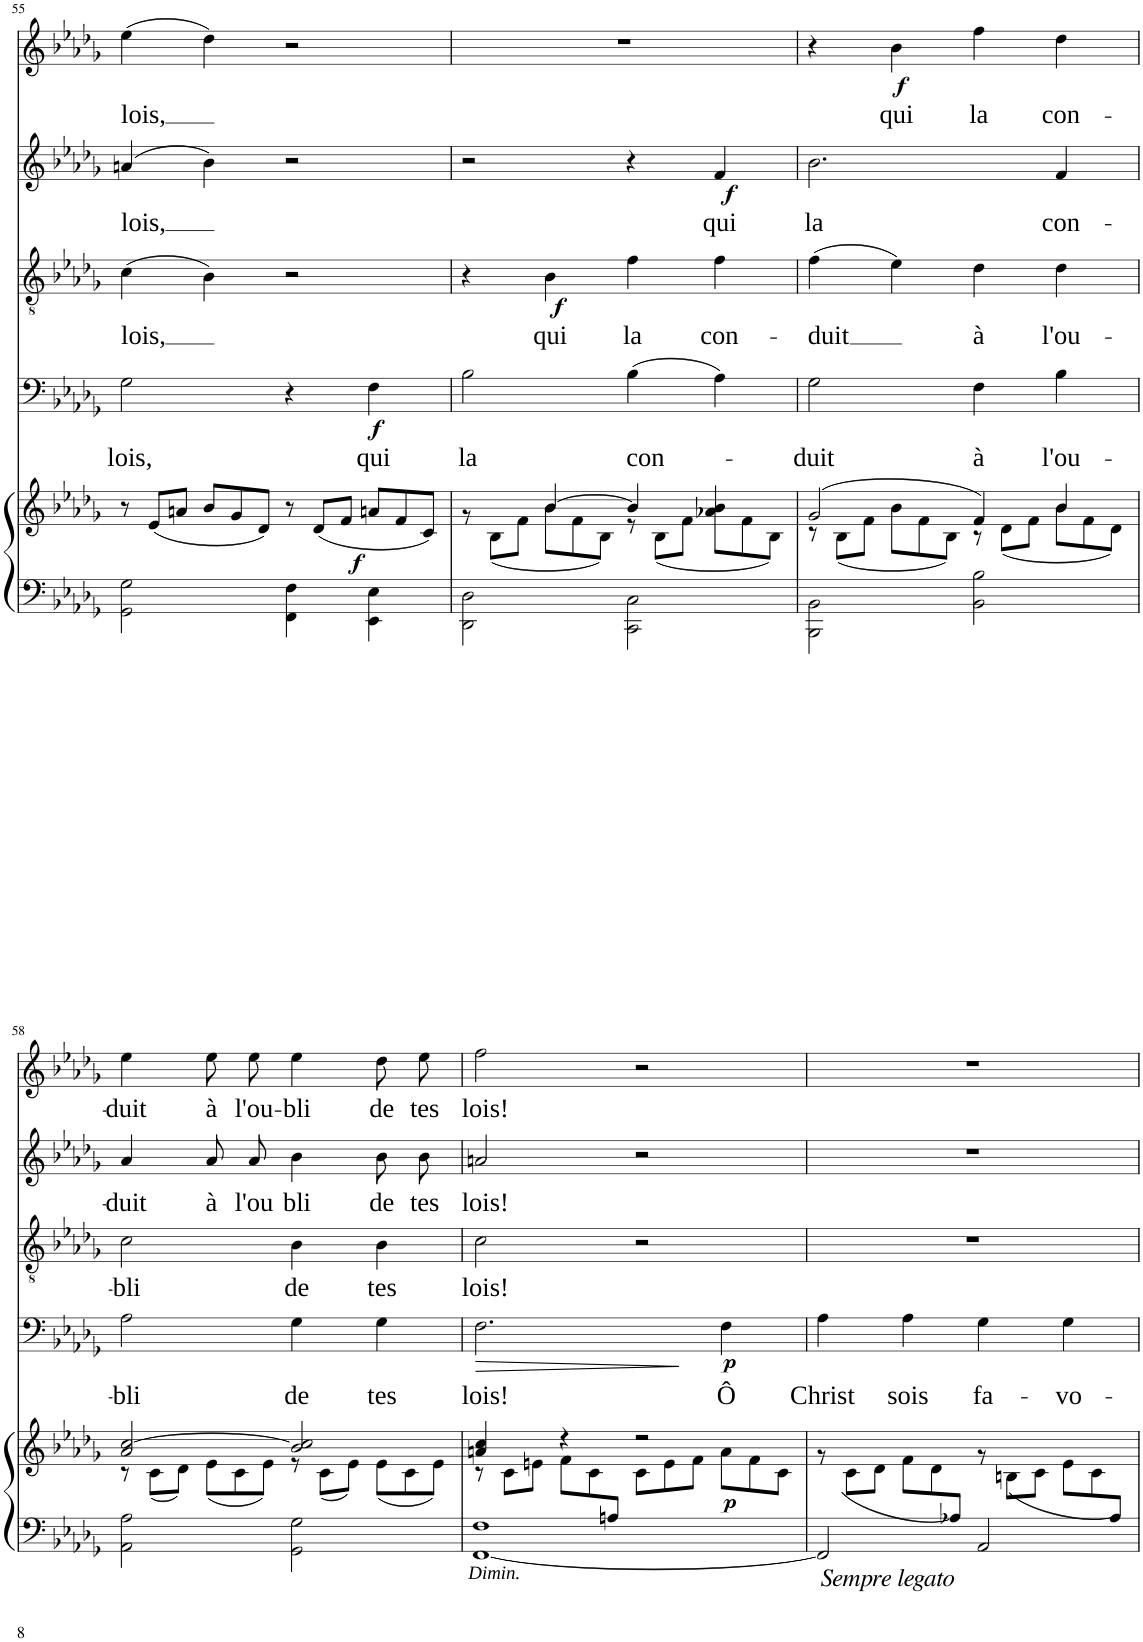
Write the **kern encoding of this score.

**kern	**kern	**dynam	**kern	**text	**dynam	**kern	**text	**dynam	**kern	**text	**dynam	**kern	**text	**dynam
*part5	*part5	*part5	*part4	*part4	*part4	*part3	*part3	*part3	*part2	*part2	*part2	*part1	*part1	*part1
*staff6	*staff5	*staff5/6	*staff4	*staff4	*staff4	*staff3	*staff3	*staff3	*staff2	*staff2	*staff2	*staff1	*staff1	*staff1
*I"ORGUE ou PIANO	*	*	*I"BASSES	*	*	*I"TÉNORS	*	*	*I"CONTRALTOS	*	*	*I"SOPRANOS	*	*
*I'Pno	*	*	*	*	*	*	*	*	*	*	*	*	*	*
!!LO:PB:g=z
*clefF4	*clefG2	*	*clefF4	*	*	*clefGv2	*	*	*clefG2	*	*	*clefG2	*	*
*k[b-e-a-d-g-]	*k[b-e-a-d-g-]	*	*k[b-e-a-d-g-]	*	*	*k[b-e-a-d-g-]	*	*	*k[b-e-a-d-g-]	*	*	*k[b-e-a-d-g-]	*	*
*M4/4	*M4/4	*	*M4/4	*	*	*M4/4	*	*	*M4/4	*	*	*M4/4	*	*
*met(c)	*met(c)	*	*met(c)	*	*	*met(c)	*	*	*met(c)	*	*	*met(c)	*	*
=55	=55	=55	=55	=55	=55	=55	=55	=55	=55	=55	=55	=55	=55	=55
*^	*	*	*	*	*	*	*	*	*	*	*	*	*	*
*	*	*Xtuplet	*	*	*	*	*	*	*	*	*	*	*	*	*
!	!	!	!	!	!LO:LY:b	!	!	!LO:LY:b	!	!	!LO:LY:b	!	!	!LO:LY:b	!
2GG-\ 2G-\	1ryy	12r	.	2G-\	lois,	.	(4c\	lois,	.	(4an/	lois,	.	(4ee-\	lois,	.
.	.	(12e-/L	.	.	.	.	.	.	.	.	.	.	.	.	.
.	.	12an/J	.	.	.	.	.	.	.	.	.	.	.	.	.
.	.	12b-/L	.	.	.	.	4B-\)	.	.	4b-\)	.	.	4dd-\)	.	.
.	.	12g-/	.	.	.	.	.	.	.	.	.	.	.	.	.
.	.	12d-/J)	.	.	.	.	.	.	.	.	.	.	.	.	.
4FF\ 4F\	.	12r	.	4r	.	.	2r	.	.	2r	.	.	2r	.	.
.	.	(12d-/L	.	.	.	.	.	.	.	.	.	.	.	.	.
.	.	12f/J	.	.	.	.	.	.	.	.	.	.	.	.	.
!	!	!	!LO:DY:a=2	!	!LO:LY:b	!LO:DY:b	!	!	!	!	!	!	!	!	!
4EE-\ 4E-\	.	12an/L	f	4F\	qui	f	.	.	.	.	.	.	.	.	.
.	.	12f/	.	.	.	.	.	.	.	.	.	.	.	.	.
.	.	12c/J)	.	.	.	.	.	.	.	.	.	.	.	.	.
=56	=56	=56	=56	=56	=56	=56	=56	=56	=56	=56	=56	=56	=56	=56	=56
*	*	*^	*	*	*	*	*	*	*	*	*	*	*	*	*
!	!	!	!	!	!	!LO:LY:b	!	!	!	!	!	!	!	!	!	!
2DD-\ 2D-\	1ryy	4ryy	12r	.	2B-\	la	.	4r	.	.	2r	.	.	1r	.	.
.	.	.	(12B-\L	.	.	.	.	.	.	.	.	.	.	.	.	.
.	.	.	12f\J	.	.	.	.	.	.	.	.	.	.	.	.	.
!	!	!	!	!	!	!	!	!	!LO:LY:b	!LO:DY:b	!	!	!	!	!	!
.	.	[4b-/	12b-\L	.	.	.	.	4B-\	qui	f	.	.	.	.	.	.
.	.	.	12f\	.	.	.	.	.	.	.	.	.	.	.	.	.
.	.	.	12B-\J)	.	.	.	.	.	.	.	.	.	.	.	.	.
!	!	!	!	!	!	!LO:LY:b	!	!	!LO:LY:b	!	!	!	!	!	!	!
2CC\ 2C\	.	4b-/]	12r	.	(4B-\	con-	.	4f\	la	.	4r	.	.	.	.	.
.	.	.	(12B-\L	.	.	.	.	.	.	.	.	.	.	.	.	.
.	.	.	12f\J	.	.	.	.	.	.	.	.	.	.	.	.	.
!	!	!	!	!	!	!	!	!	!LO:LY:b	!	!	!LO:LY:b	!LO:DY:b	!	!	!
.	.	4a-X/	12b-\L	.	4A-\)	.	.	4f\	con-	.	4f/	qui	f	.	.	.
.	.	.	12f\	.	.	.	.	.	.	.	.	.	.	.	.	.
.	.	.	12B-\J)	.	.	.	.	.	.	.	.	.	.	.	.	.
=57	=57	=57	=57	=57	=57	=57	=57	=57	=57	=57	=57	=57	=57	=57	=57	=57
!	!	!	!	!	!	!LO:LY:b	!	!	!LO:LY:b	!	!	!LO:LY:b	!	!	!	!
2BBB-\ 2BB-\	1ryy	(2g-/	12r	.	2G-\	-duit	.	(4f\	-duit	.	2.b-\	la	.	4r	.	.
.	.	.	(12B-\L	.	.	.	.	.	.	.	.	.	.	.	.	.
.	.	.	12f\J	.	.	.	.	.	.	.	.	.	.	.	.	.
!	!	!	!	!	!	!	!	!	!	!	!	!	!	!	!LO:LY:b	!LO:DY:b
.	.	.	12b-\L	.	.	.	.	4e-\)	.	.	.	.	.	4b-\	qui	f
.	.	.	12f\	.	.	.	.	.	.	.	.	.	.	.	.	.
.	.	.	12B-\J)	.	.	.	.	.	.	.	.	.	.	.	.	.
!	!	!	!	!	!	!LO:LY:b	!	!	!LO:LY:b	!	!	!	!	!	!LO:LY:b	!
2BB-\ 2B-\	.	4f/)	12r	.	4F\	à	.	4d-\	à	.	.	.	.	4ff\	la	.
.	.	.	(12d-\L	.	.	.	.	.	.	.	.	.	.	.	.	.
.	.	.	12f\J	.	.	.	.	.	.	.	.	.	.	.	.	.
!	!	!	!	!	!	!LO:LY:b	!	!	!LO:LY:b	!	!	!LO:LY:b	!	!	!LO:LY:b	!
.	.	4b-/	12b-\L	.	4B-\	l'ou-	.	4d-\	l'ou-	.	4f/	con-	.	4dd-\	con-	.
.	.	.	12f\	.	.	.	.	.	.	.	.	.	.	.	.	.
.	.	.	12d-\J)	.	.	.	.	.	.	.	.	.	.	.	.	.
!!LO:LB:g=z
=58	=58	=58	=58	=58	=58	=58	=58	=58	=58	=58	=58	=58	=58	=58	=58	=58
!	!	!	!	!	!	!LO:LY:b	!	!	!LO:LY:b	!	!	!LO:LY:b	!	!	!LO:LY:b	!
2AA-\ 2A-\	1ryy	2a-/ [2cc/	12r	.	2A-\	-bli	.	2c\	-bli	.	4a-/	-duit	.	4ee-\	-duit	.
.	.	.	(12c\L	.	.	.	.	.	.	.	.	.	.	.	.	.
.	.	.	12d-\J)	.	.	.	.	.	.	.	.	.	.	.	.	.
!	!	!	!	!	!	!	!	!	!	!	!	!LO:LY:b	!	!	!LO:LY:b	!
.	.	.	(12e-\L	.	.	.	.	.	.	.	8a-/L	à	.	8ee-\L	à	.
.	.	.	12c\	.	.	.	.	.	.	.	.	.	.	.	.	.
!	!	!	!	!	!	!	!	!	!	!	!	!LO:LY:b	!	!	!LO:LY:b	!
.	.	.	.	.	.	.	.	.	.	.	8a-/J	l'ou	.	8ee-\J	l'ou-	.
.	.	.	12e-\J)	.	.	.	.	.	.	.	.	.	.	.	.	.
!	!	!	!	!	!	!LO:LY:b	!	!	!LO:LY:b	!	!	!LO:LY:b	!	!	!LO:LY:b	!
2GG-\ 2G-\	.	2b-/ 2cc/]	12r	.	4G-\	de	.	4B-\	de	.	4b-\	bli	.	4ee-\	-bli	.
.	.	.	(12c\L	.	.	.	.	.	.	.	.	.	.	.	.	.
.	.	.	12e-\J)	.	.	.	.	.	.	.	.	.	.	.	.	.
!	!	!	!	!	!	!LO:LY:b	!	!	!LO:LY:b	!	!	!LO:LY:b	!	!	!LO:LY:b	!
.	.	.	(12e-\L	.	4G-\	tes	.	4B-\	tes	.	8b-\L	de	.	8dd-\L	de	.
.	.	.	12c\	.	.	.	.	.	.	.	.	.	.	.	.	.
!	!	!	!	!	!	!	!	!	!	!	!	!LO:LY:b	!	!	!LO:LY:b	!
.	.	.	.	.	.	.	.	.	.	.	8b-\J	tes	.	8ee-\J	tes	.
.	.	.	12e-\J)	.	.	.	.	.	.	.	.	.	.	.	.	.
=59	=59	=59	=59	=59	=59	=59	=59	=59	=59	=59	=59	=59	=59	=59	=59	=59
*	*^	*	*	*	*	*	*	*	*	*	*	*	*	*	*	*
!	!	!	!	!	!LO:DY:b=2	!	!LO:LY:b	!LO:HP:b	!	!LO:LY:b	!	!	!LO:LY:b	!	!	!LO:LY:b	!
12%5ryy	[1FF 1F	1ryy	4an/ 4cc/	12r	other-dynamics	2.F\	lois!	>	2c\	lois!	.	2an/	lois!	.	2ff\	lois!	.
.	.	.	.	12c\L	.	.	.	.	.	.	.	.	.	.	.	.	.
.	.	.	.	12en\J	.	.	.	.	.	.	.	.	.	.	.	.	.
.	.	.	4r	12f\L	.	.	.	.	.	.	.	.	.	.	.	.	.
.	.	.	.	12c\	.	.	.	.	.	.	.	.	.	.	.	.	.
12An/J	.	.	.	12ryy	.	.	.	.	.	.	.	.	.	.	.	.	.
2ryy	.	.	2r	12c\L	.	.	.	.	2r	.	.	2r	.	.	2r	.	.
.	.	.	.	12e\	.	.	.	.	.	.	.	.	.	.	.	.	.
.	.	.	.	12f\J	.	.	.	.	.	.	.	.	.	.	.	.	.
!	!	!	!	!	!LO:DY:b	!	!LO:LY:b	!LO:DY:b	!	!	!	!	!	!	!	!	!
.	.	.	.	12a\L	p	4F\	Ô	p	.	.	.	.	.	.	.	.	.
.	.	.	.	12f\	.	.	.	.	.	.	.	.	.	.	.	.	.
.	.	.	.	12c\J	.	.	.	.	.	.	.	.	.	.	.	.	.
*v	*v	*v	*	*	*	*	*	*	*	*	*	*	*	*	*	*	*
*	*v	*v	*	*	*	*	*	*	*	*	*	*	*	*	*
.	.	.	.	.	]	.	.	.	.	.	.	.	.	.
=60	=60	=60	=60	=60	=60	=60	=60	=60	=60	=60	=60	=60	=60	=60
*^	*^	*	*	*	*	*	*	*	*	*	*	*	*	*
*	*^	*	*	*	*	*	*	*	*	*	*	*	*	*	*	*
!LO:TX:b:i:t=Sempre legato	!	!	!	!	!	!	!	!	!	!	!	!	!	!	!	!	!
!	!	!	!	!	!	!	!LO:LY:b	!	!	!	!	!	!	!	!	!	!
12%5ryy	2FF/]	1ryy	4ryy	12r	.	4A-\	Christ	.	1r	.	.	1r	.	.	1r	.	.
.	.	.	.	(12c\L	.	.	.	.	.	.	.	.	.	.	.	.	.
.	.	.	.	12d-\J	.	.	.	.	.	.	.	.	.	.	.	.	.
!	!	!	!	!	!	!	!LO:LY:b	!	!	!	!	!	!	!	!	!	!
.	.	.	4ryy	12f\L	.	4A-\	sois	.	.	.	.	.	.	.	.	.	.
.	.	.	.	12d-\	.	.	.	.	.	.	.	.	.	.	.	.	.
12A-X/J)	.	.	.	12ryy	.	.	.	.	.	.	.	.	.	.	.	.	.
!	!	!	!	!	!	!	!LO:LY:b	!	!	!	!	!	!	!	!	!	!
12%5ryy	2AA-/	.	2ryy	12r	.	4G-\	fa-	.	.	.	.	.	.	.	.	.	.
.	.	.	.	(12Bn\L	.	.	.	.	.	.	.	.	.	.	.	.	.
.	.	.	.	12c\J	.	.	.	.	.	.	.	.	.	.	.	.	.
!	!	!	!	!	!	!	!LO:LY:b	!	!	!	!	!	!	!	!	!	!
.	.	.	.	12e-\L	.	4G-\	-vo-	.	.	.	.	.	.	.	.	.	.
.	.	.	.	12c\	.	.	.	.	.	.	.	.	.	.	.	.	.
12A-/J)	.	.	.	12ryy	.	.	.	.	.	.	.	.	.	.	.	.	.
*v	*v	*v	*	*	*	*	*	*	*	*	*	*	*	*	*	*	*
*	*v	*v	*	*	*	*	*	*	*	*	*	*	*	*	*
=	=	=	=	=	=	=	=	=	=	=	=	=	=	=
*-	*-	*-	*-	*-	*-	*-	*-	*-	*-	*-	*-	*-	*-	*-
